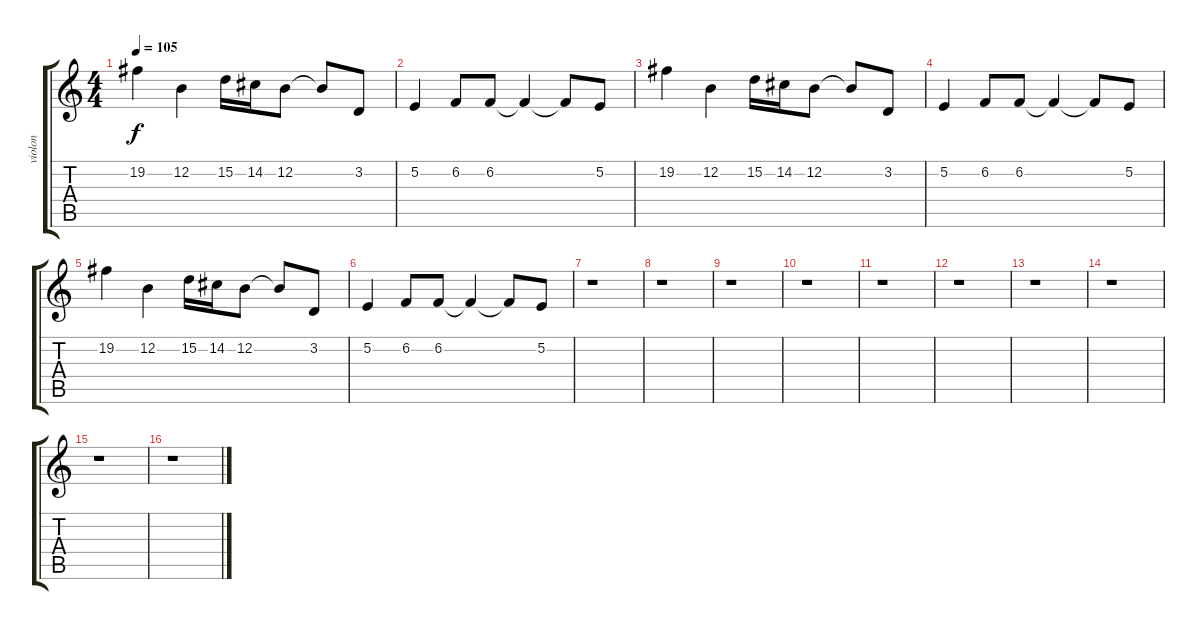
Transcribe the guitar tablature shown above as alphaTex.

\track ("violon" "violon") {instrument viola}
\staff {score tabs}
\tuning (E4 B3 G3 D3 A2 E2) {hide}
\ts (4 4)
\tempo 105
\clef g2
\ks c
19.2.4{dy f} 12.2.4 15.2.16 14.2.16 12.2.8 12.2{t}.8 3.2.8 |
5.2.4 6.2.8 6.2.8 6.2{t}.4 6.2{t}.8 5.2.8 |
19.2.4 12.2.4 15.2.16 14.2.16 12.2.8 12.2{t}.8 3.2.8 |
5.2.4 6.2.8 6.2.8 6.2{t}.4 6.2{t}.8 5.2.8 |
19.2.4 12.2.4 15.2.16 14.2.16 12.2.8 12.2{t}.8 3.2.8 |
5.2.4 6.2.8 6.2.8 6.2{t}.4 6.2{t}.8 5.2.8 |
r.1 |
r.1 |
r.1 |
r.1 |
r.1 |
r.1 |
r.1 |
r.1 |
r.1 |
r.1
